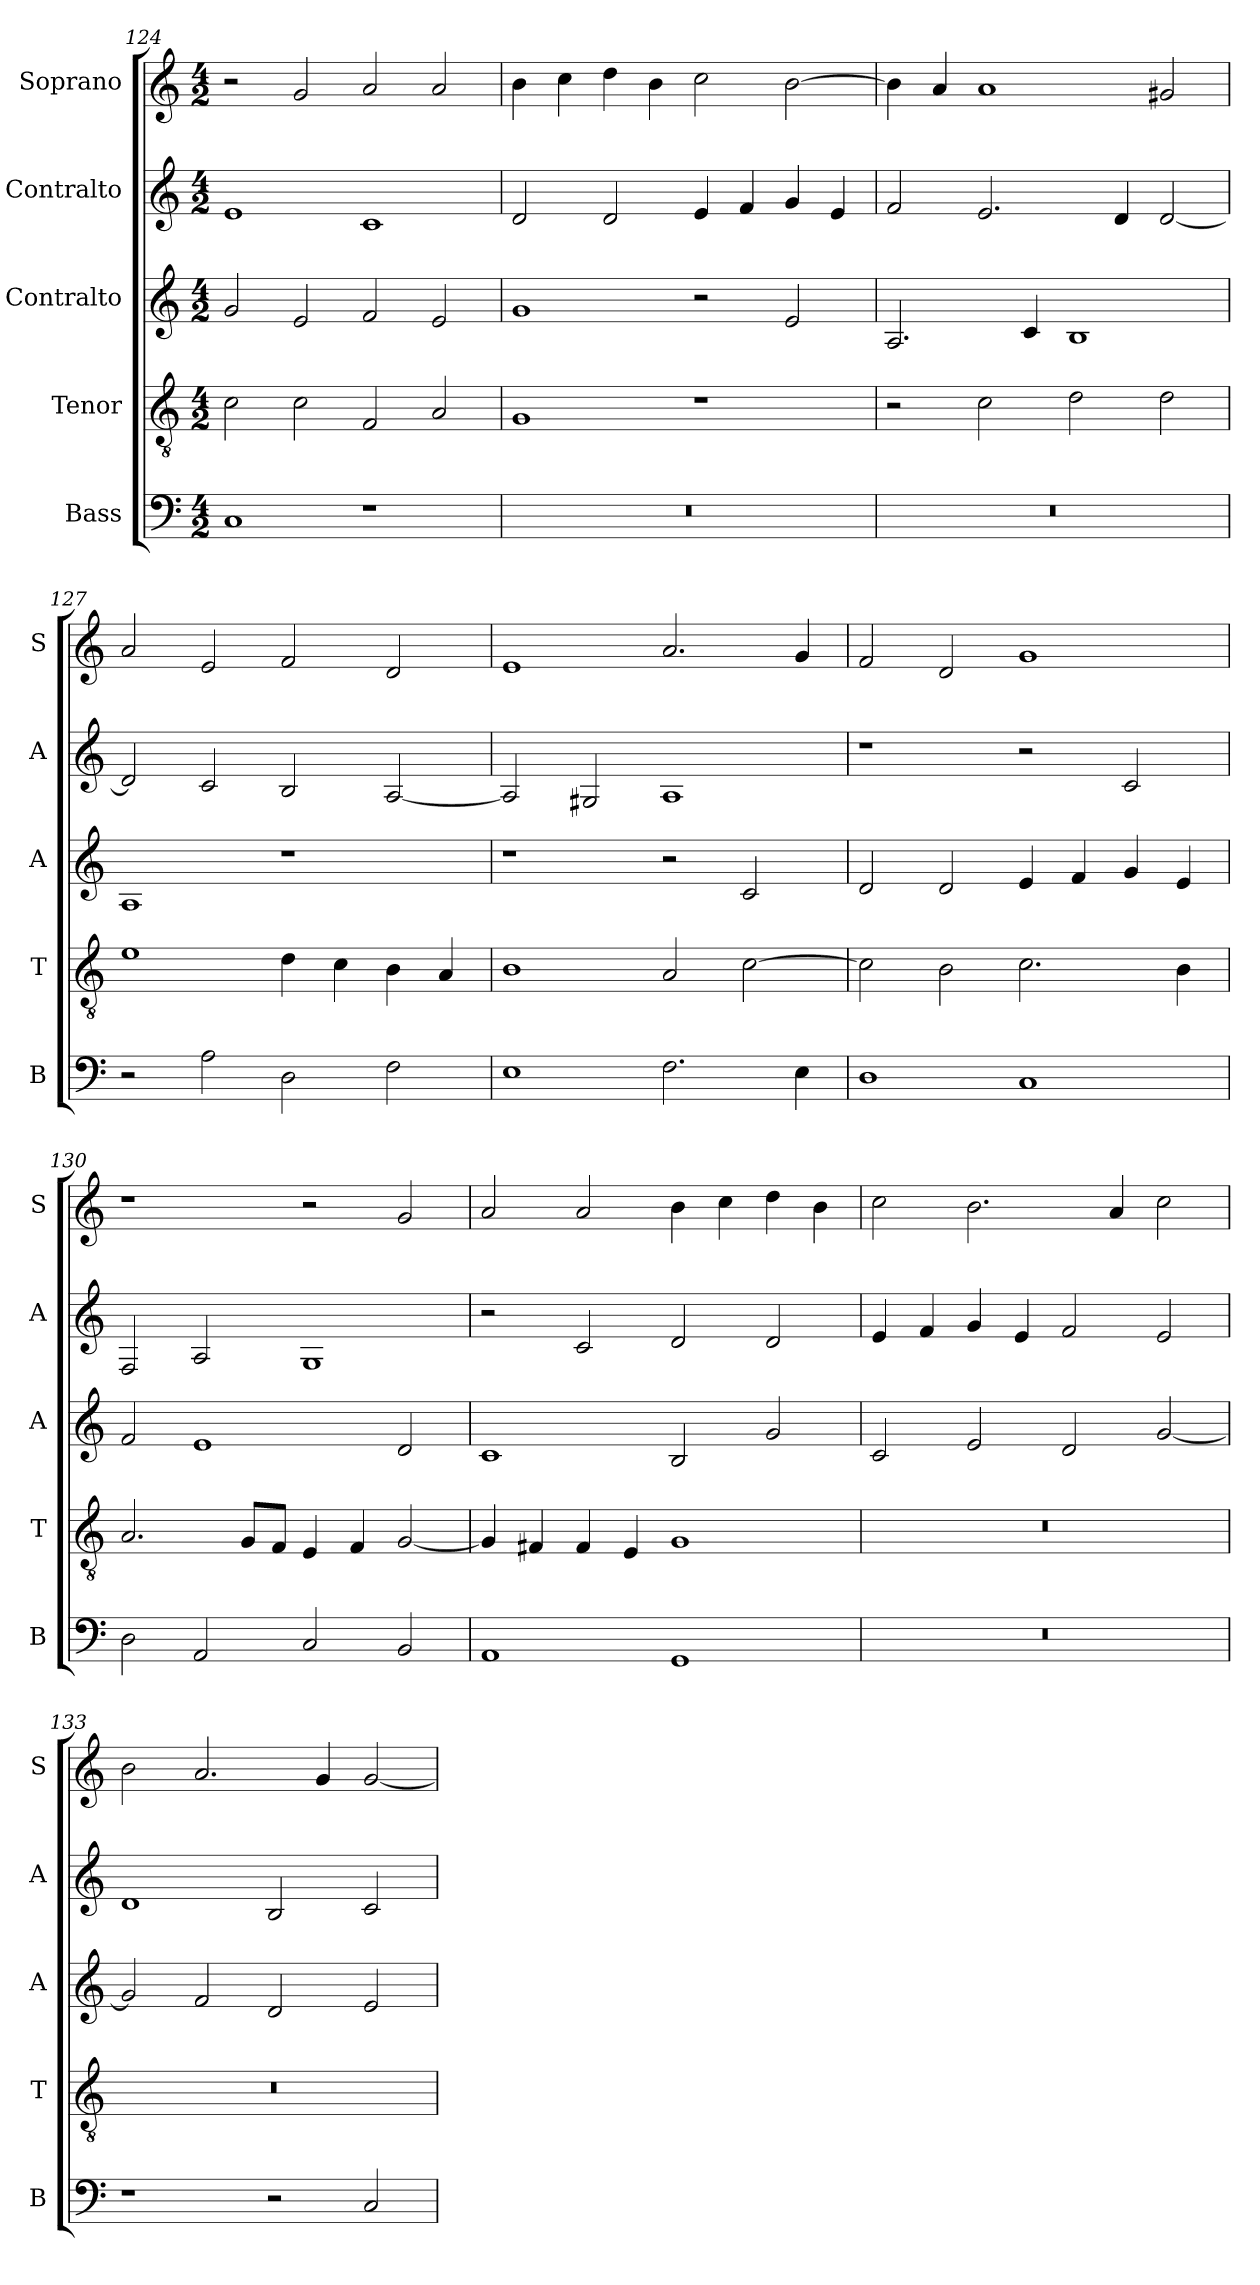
**kern	**kern	**kern	**kern	**kern
*part5	*part4	*part3	*part2	*part1
*staff5	*staff4	*staff3	*staff2	*staff1
*I"Bass	*I"Tenor	*I"Contralto	*I"Contralto	*I"Soprano
*I'B	*I'T	*I'A	*I'A	*I'S
*clefF4	*clefGv2	*clefG2	*clefG2	*clefG2
*k[]	*k[]	*k[]	*k[]	*k[]
*E:phr	*E:phr	*E:phr	*E:phr	*E:phr
*M4/2	*M4/2	*M4/2	*M4/2	*M4/2
=124	=124	=124	=124	=124
1C	2c	2g	1e	2r
.	2c	2e	.	2g
1r	2F	2f	1c	2a
.	2A	2e	.	2a
=125	=125	=125	=125	=125
0r	1G	1g	2d	4b
.	.	.	.	4cc
.	.	.	2d	4dd
.	.	.	.	4b
.	1r	2r	4e	2cc
.	.	.	4f	.
.	.	2e	4g	[2b
.	.	.	4e	.
=126	=126	=126	=126	=126
0r	2r	2.A	2f	4b]
.	.	.	.	4a
.	2c	.	2.e	1a
.	.	4c	.	.
.	2d	1B	.	.
.	.	.	4d	.
.	2d	.	[2d	2g#X
=127	=127	=127	=127	=127
2r	1e	1A	2d]	2a
2A	.	.	2c	2e
2D	4d	1r	2B	2f
.	4c	.	.	.
2F	4B	.	[2A	2d
.	4A	.	.	.
=128	=128	=128	=128	=128
1E	1B	1r	2A]	1e
.	.	.	2G#X	.
2.F	2A	2r	1A	2.a
.	[2c	2c	.	.
4E	.	.	.	4g
=129	=129	=129	=129	=129
1D	2c]	2d	1r	2f
.	2B	2d	.	2d
1C	2.c	4e	2r	1g
.	.	4f	.	.
.	.	4g	2c	.
.	4B	4e	.	.
=130	=130	=130	=130	=130
2D	2.A	2f	2F	1r
2AA	.	1e	2A	.
.	8G/L	.	.	.
.	8F/J	.	.	.
2C	4E	.	1G	2r
.	4F	.	.	.
2BB	[2G	2d	.	2g
=131	=131	=131	=131	=131
1AA	4G]	1c	2r	2a
.	4F#X	.	.	.
.	4F#	.	2c	2a
.	4E	.	.	.
1GG	1G	2B	2d	4b
.	.	.	.	4cc
.	.	2g	2d	4dd
.	.	.	.	4b
=132	=132	=132	=132	=132
0r	0r	2c	4e	2cc
.	.	.	4f	.
.	.	2e	4g	2.b
.	.	.	4e	.
.	.	2d	2f	.
.	.	.	.	4a
.	.	[2g	2e	2cc
=133	=133	=133	=133	=133
1r	0r	2g]	1d	2b
.	.	2f	.	2.a
2r	.	2d	2B	.
.	.	.	.	4g
2C	.	2e	2c	[2g
=	=	=	=	=
*-	*-	*-	*-	*-
